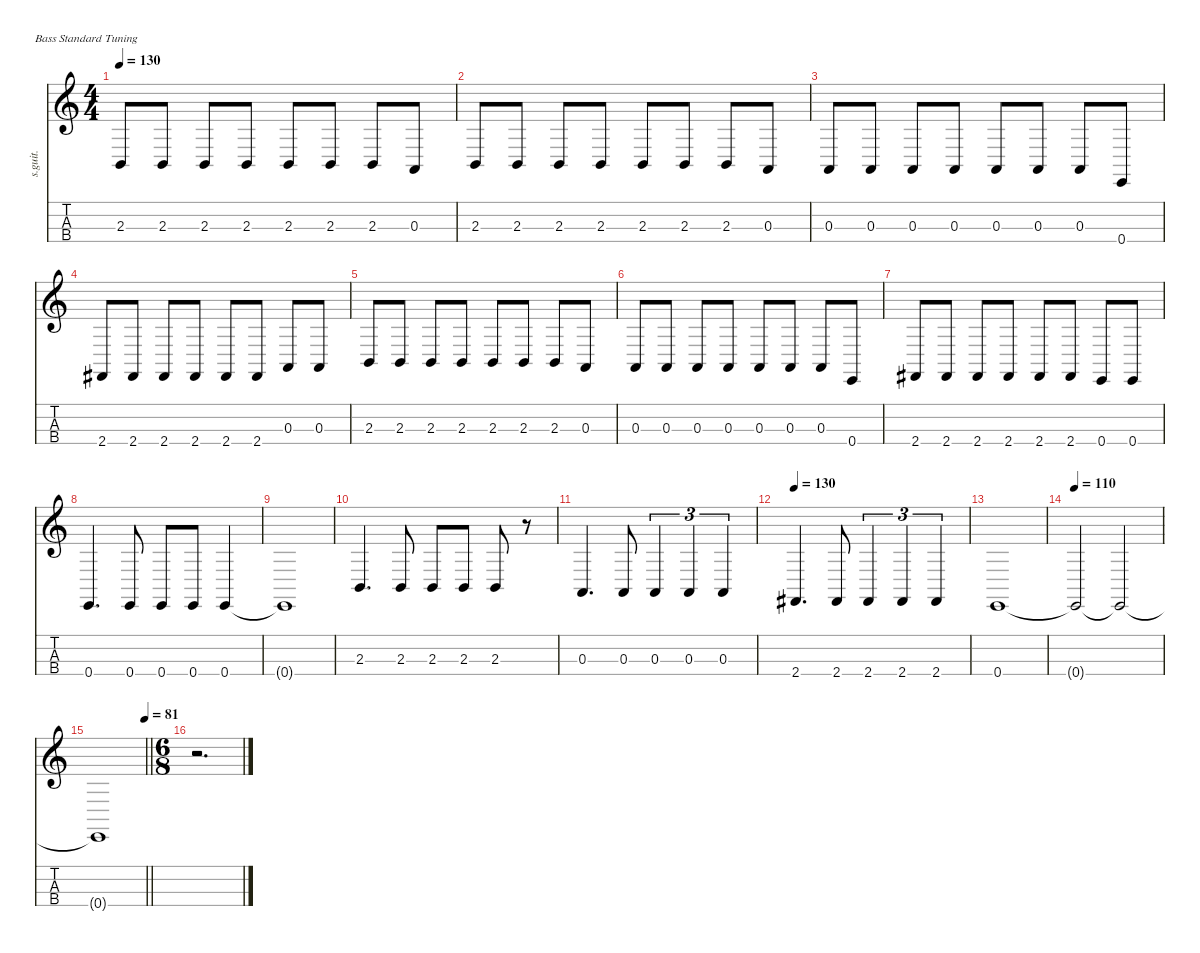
\defaultSystemsLayout 4
\hideDynamics
\bracketExtendMode nobrackets
\otherSystemsTrackNameOrientation horizontal
\track ("Cliff Burton (Bass)" "s.guit.") {instrument electricbassfinger}
\staff {score tabs}
\tuning (G2 D2 A1 E1)
\ts (4 4)
\tempo 130
\clef g2
\ks c
2.3.8{dy f beam Up} 2.3.8{beam Up} 2.3.8{beam Up} 2.3.8{beam Up} 2.3.8{beam Up} 2.3.8{beam Up} 2.3.8{beam Up} 0.3.8{beam Up} |
2.3.8{beam Up} 2.3.8{beam Up} 2.3.8{beam Up} 2.3.8{beam Up} 2.3.8{beam Up} 2.3.8{beam Up} 2.3.8{beam Up} 0.3.8{beam Up} |
0.3.8{beam Up} 0.3.8{beam Up} 0.3.8{beam Up} 0.3.8{beam Up} 0.3.8{beam Up} 0.3.8{beam Up} 0.3.8{beam Up} 0.4.8{beam Up} |
2.4{acc #}.8{beam Up} 2.4{acc #}.8{beam Up} 2.4{acc #}.8{beam Up} 2.4{acc #}.8{beam Up} 2.4{acc #}.8{beam Up} 2.4{acc #}.8{beam Up} 0.3.8{beam Up} 0.3.8{beam Up} |
2.3.8{beam Up} 2.3.8{beam Up} 2.3.8{beam Up} 2.3.8{beam Up} 2.3.8{beam Up} 2.3.8{beam Up} 2.3.8{beam Up} 0.3.8{beam Up} |
0.3.8{beam Up} 0.3.8{beam Up} 0.3.8{beam Up} 0.3.8{beam Up} 0.3.8{beam Up} 0.3.8{beam Up} 0.3.8{beam Up} 0.4.8{beam Up} |
2.4{acc #}.8{beam Up} 2.4{acc #}.8{beam Up} 2.4{acc #}.8{beam Up} 2.4{acc #}.8{beam Up} 2.4{acc #}.8{beam Up} 2.4{acc #}.8{beam Up} 0.4.8{beam Up} 0.4.8{beam Up} |
0.4.4{d beam Up} 0.4.8{beam Up} 0.4.8{beam Up} 0.4.8{beam Up} 0.4.4{beam Up} |
0.4{t}.1{beam Up} |
2.3.4{d beam Up} 2.3.8{beam Up} 2.3.8{beam Up} 2.3.8{beam Up} 2.3.8{beam Up} r.8{beam Up} |
0.3.4{d beam Up} 0.3.8{beam Up} 0.3.4{tu (3 2) beam Up} 0.3.4{tu (3 2) beam Up} 0.3.4{tu (3 2) beam Up} |
\tempo 130
2.4{acc #}.4{d beam Up} 2.4{acc #}.8{beam Up} 2.4{acc #}.4{tu (3 2) beam Up} 2.4{acc #}.4{tu (3 2) beam Up} 2.4{acc #}.4{tu (3 2) beam Up} |
0.4.1{beam Up} |
\tempo 110
0.4{t}.2{beam Up} 0.4{t}.2{beam Up} |
\tempo (81 1)
\barLineRight lightlight
0.4{t}.1{beam Up} |
\ts (6 8)
\beaming (8 3 3)
r.2{d beam Down}
